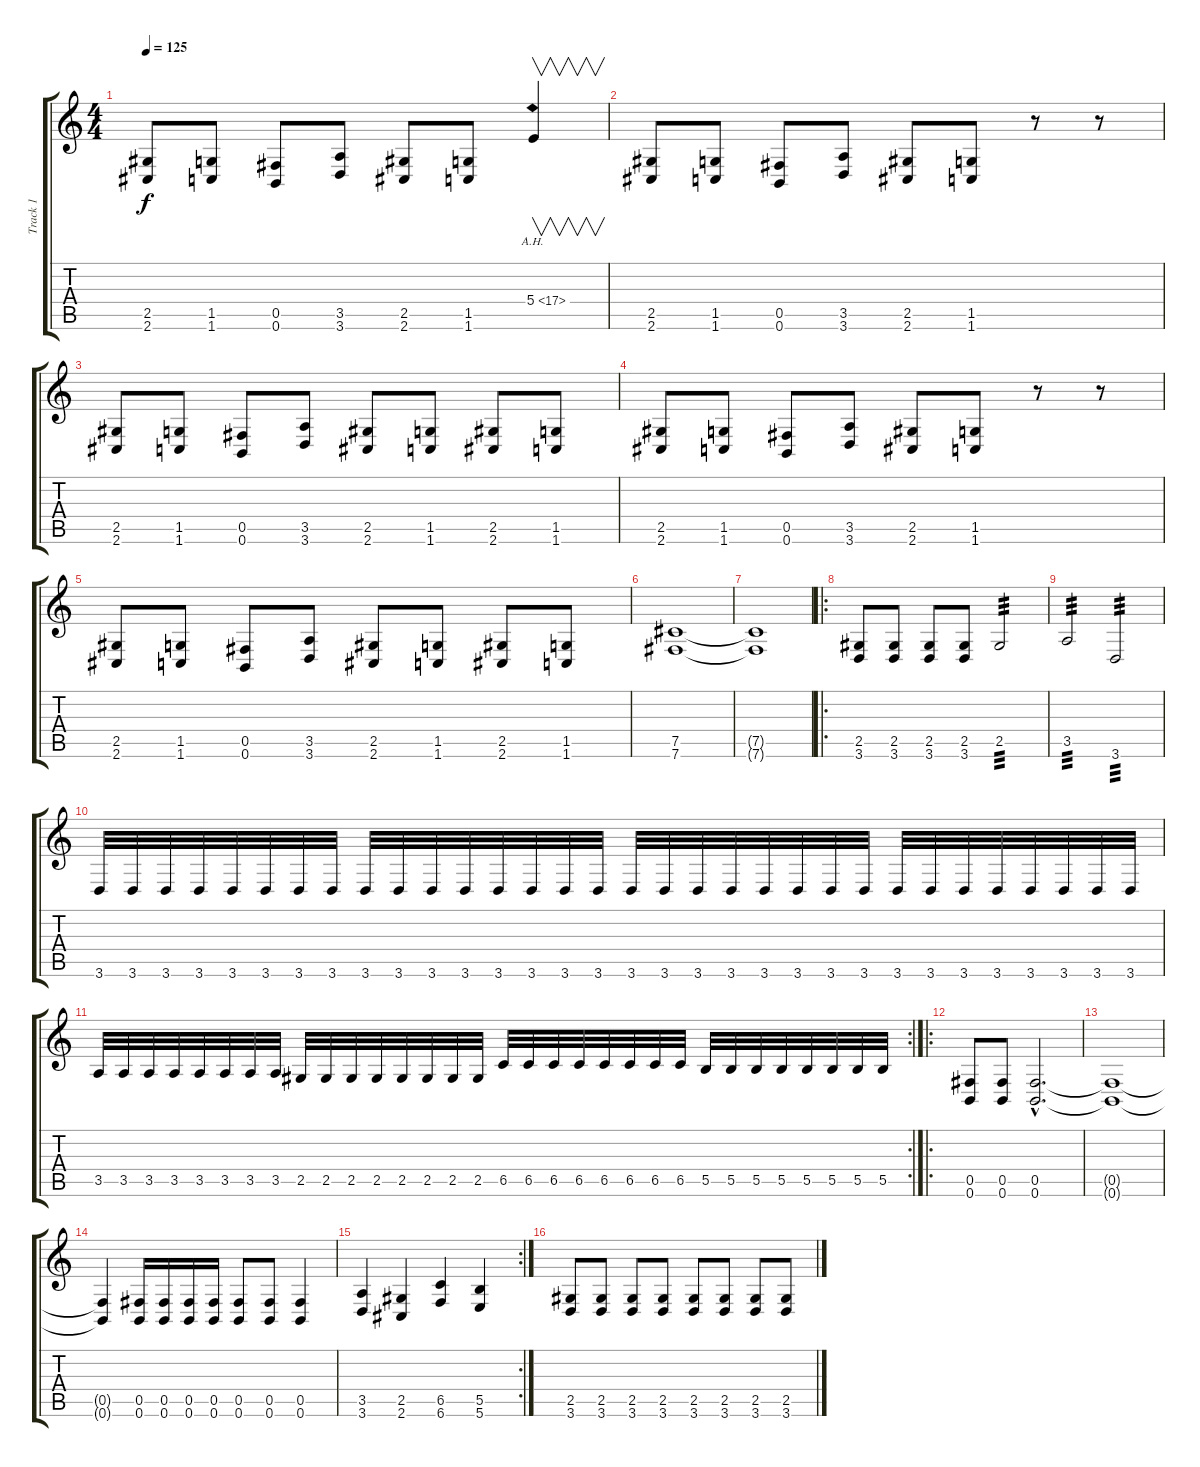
\track ("Track 1" "Track 1") {instrument distortionguitar}
\staff {score tabs}
\tuning (Db4 Ab3 E3 B2 Gb2 B1) {hide}
\ts (4 4)
\tempo 125
\clef g2
\ks c
(2.5 2.6).8{dy f} (1.5 1.6).8 (0.5 0.6).8 (3.5 3.6).8 (2.5 2.6).8 (1.5 1.6).8 5.4{ah 12}.4{v} |
(2.5 2.6).8 (1.5 1.6).8 (0.5 0.6).8 (3.5 3.6).8 (2.5 2.6).8 (1.5 1.6).8 r.8 r.8 |
(2.5 2.6).8 (1.5 1.6).8 (0.5 0.6).8 (3.5 3.6).8 (2.5 2.6).8 (1.5 1.6).8 (2.5 2.6).8 (1.5 1.6).8 |
(2.5 2.6).8 (1.5 1.6).8 (0.5 0.6).8 (3.5 3.6).8 (2.5 2.6).8 (1.5 1.6).8 r.8 r.8 |
(2.5 2.6).8 (1.5 1.6).8 (0.5 0.6).8 (3.5 3.6).8 (2.5 2.6).8 (1.5 1.6).8 (2.5 2.6).8 (1.5 1.6).8 |
(7.5 7.6).1{volume 13} |
(7.5{t} 7.6{t}).1 |
\ro
(2.5 3.6).8 (2.5 3.6).8 (2.5 3.6).8 (2.5 3.6).8 2.5.2{tp 3} |
3.5.2{tp 3} 3.6.2{tp 3} |
3.6.32 3.6.32 3.6.32 3.6.32 3.6.32 3.6.32 3.6.32 3.6.32 3.6.32 3.6.32 3.6.32 3.6.32 3.6.32 3.6.32 3.6.32 3.6.32 3.6.32 3.6.32 3.6.32 3.6.32 3.6.32 3.6.32 3.6.32 3.6.32 3.6.32 3.6.32 3.6.32 3.6.32 3.6.32 3.6.32 3.6.32 3.6.32 |
\rc 2
3.5.32 3.5.32 3.5.32 3.5.32 3.5.32 3.5.32 3.5.32 3.5.32 2.5.32 2.5.32 2.5.32 2.5.32 2.5.32 2.5.32 2.5.32 2.5.32 6.5.32 6.5.32 6.5.32 6.5.32 6.5.32 6.5.32 6.5.32 6.5.32 5.5.32 5.5.32 5.5.32 5.5.32 5.5.32 5.5.32 5.5.32 5.5.32 |
\ro
(0.5 0.6).8 (0.5 0.6).8 (0.5{hac} 0.6{hac}).2{d} |
(0.5{t} 0.6{t}).1 |
(0.5{t} 0.6{t}).4 (0.5 0.6).16 (0.5 0.6).16 (0.5 0.6).16 (0.5 0.6).16 (0.5 0.6).8 (0.5 0.6).8 (0.5 0.6).4 |
\rc 2
(3.5 3.6).4 (2.5 2.6).4 (6.5 6.6).4 (5.5 5.6).4 |
(2.5 3.6).8 (2.5 3.6).8 (2.5 3.6).8 (2.5 3.6).8 (2.5 3.6).8 (2.5 3.6).8 (2.5 3.6).8 (2.5 3.6).8
